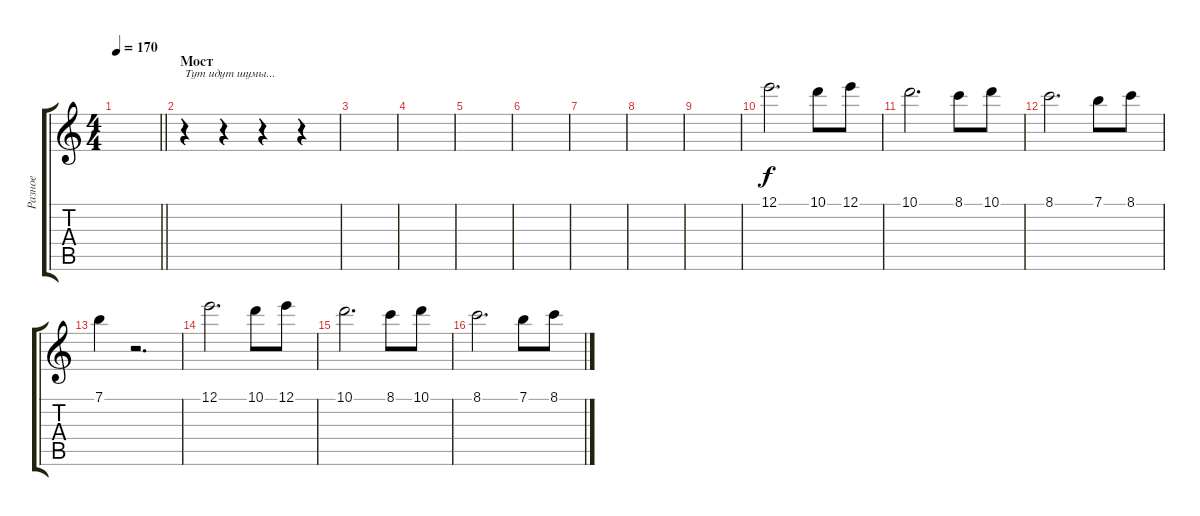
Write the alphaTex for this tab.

\track ("Разное" "Разное") {instrument overdrivenguitar}
\staff {score tabs}
\tuning (E4 B3 G3 D3 A2 D2) {hide}
\ts (4 4)
\tempo 170
\clef g2
\barLineRight lightlight
\ks c
|
\section ("" "Мост")
r.4{txt "Тут идут шумы..." instrument harmonica} r.4 r.4 r.4 |
|
|
|
|
|
|
|
12.1.2{d} 10.1.8 12.1.8 |
10.1.2{d} 8.1.8 10.1.8 |
8.1.2{d} 7.1.8 8.1.8 |
7.1.4 r.2{d} |
12.1.2{d} 10.1.8 12.1.8 |
10.1.2{d} 8.1.8 10.1.8 |
8.1.2{d} 7.1.8 8.1.8
